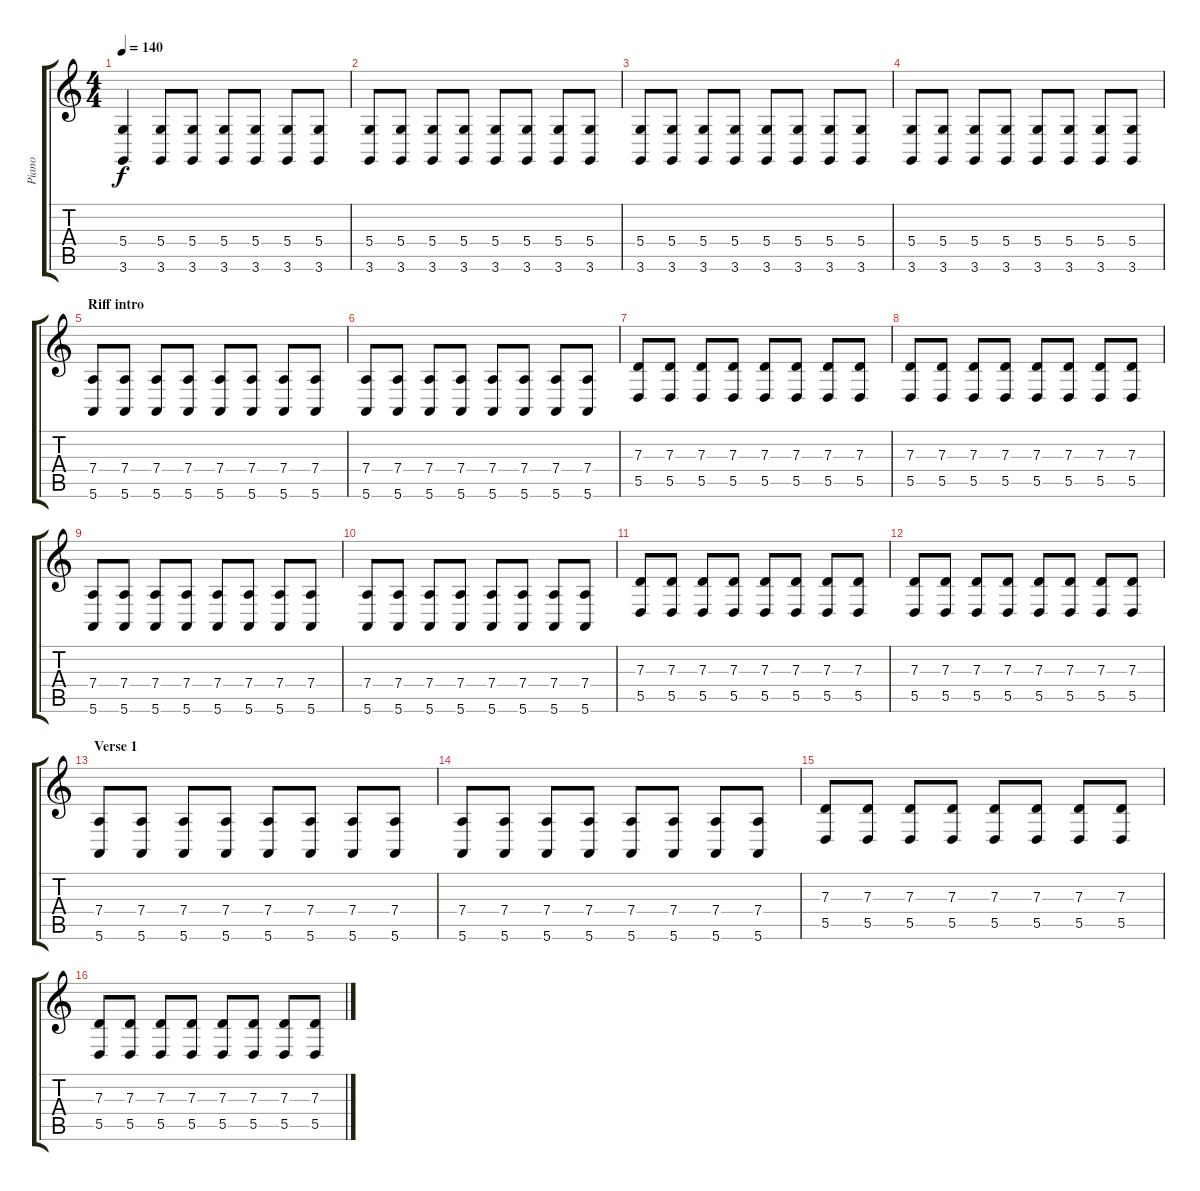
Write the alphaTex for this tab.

\track ("Piano" "Piano") {instrument acousticgrandpiano}
\staff {score tabs}
\tuning (E4 B3 G3 D3 A2 E2) {hide}
\ts (4 4)
\tempo 140
\clef g2
\ks c
(5.4 3.6).4{dy f instrument acousticgrandpiano} (5.4 3.6).8 (5.4 3.6).8 (5.4 3.6).8 (5.4 3.6).8 (5.4 3.6).8 (5.4 3.6).8 |
(5.4 3.6).8 (5.4 3.6).8 (5.4 3.6).8 (5.4 3.6).8 (5.4 3.6).8 (5.4 3.6).8 (5.4 3.6).8 (5.4 3.6).8 |
(5.4 3.6).8 (5.4 3.6).8 (5.4 3.6).8 (5.4 3.6).8 (5.4 3.6).8 (5.4 3.6).8 (5.4 3.6).8 (5.4 3.6).8 |
(5.4 3.6).8 (5.4 3.6).8 (5.4 3.6).8 (5.4 3.6).8 (5.4 3.6).8 (5.4 3.6).8 (5.4 3.6).8 (5.4 3.6).8 |
\section ("" "Riff intro")
(7.4 5.6).8 (7.4 5.6).8 (7.4 5.6).8 (7.4 5.6).8 (7.4 5.6).8 (7.4 5.6).8 (7.4 5.6).8 (7.4 5.6).8 |
(7.4 5.6).8 (7.4 5.6).8 (7.4 5.6).8 (7.4 5.6).8 (7.4 5.6).8 (7.4 5.6).8 (7.4 5.6).8 (7.4 5.6).8 |
(7.3 5.5).8 (7.3 5.5).8 (7.3 5.5).8 (7.3 5.5).8 (7.3 5.5).8 (7.3 5.5).8 (7.3 5.5).8 (7.3 5.5).8 |
(7.3 5.5).8 (7.3 5.5).8 (7.3 5.5).8 (7.3 5.5).8 (7.3 5.5).8 (7.3 5.5).8 (7.3 5.5).8 (7.3 5.5).8 |
(7.4 5.6).8 (7.4 5.6).8 (7.4 5.6).8 (7.4 5.6).8 (7.4 5.6).8 (7.4 5.6).8 (7.4 5.6).8 (7.4 5.6).8 |
(7.4 5.6).8 (7.4 5.6).8 (7.4 5.6).8 (7.4 5.6).8 (7.4 5.6).8 (7.4 5.6).8 (7.4 5.6).8 (7.4 5.6).8 |
(7.3 5.5).8 (7.3 5.5).8 (7.3 5.5).8 (7.3 5.5).8 (7.3 5.5).8 (7.3 5.5).8 (7.3 5.5).8 (7.3 5.5).8 |
(7.3 5.5).8 (7.3 5.5).8 (7.3 5.5).8 (7.3 5.5).8 (7.3 5.5).8 (7.3 5.5).8 (7.3 5.5).8 (7.3 5.5).8 |
\section ("" "Verse 1")
(7.4 5.6).8 (7.4 5.6).8 (7.4 5.6).8 (7.4 5.6).8 (7.4 5.6).8 (7.4 5.6).8 (7.4 5.6).8 (7.4 5.6).8 |
(7.4 5.6).8 (7.4 5.6).8 (7.4 5.6).8 (7.4 5.6).8 (7.4 5.6).8 (7.4 5.6).8 (7.4 5.6).8 (7.4 5.6).8 |
(7.3 5.5).8 (7.3 5.5).8 (7.3 5.5).8 (7.3 5.5).8 (7.3 5.5).8 (7.3 5.5).8 (7.3 5.5).8 (7.3 5.5).8 |
(7.3 5.5).8 (7.3 5.5).8 (7.3 5.5).8 (7.3 5.5).8 (7.3 5.5).8 (7.3 5.5).8 (7.3 5.5).8 (7.3 5.5).8
